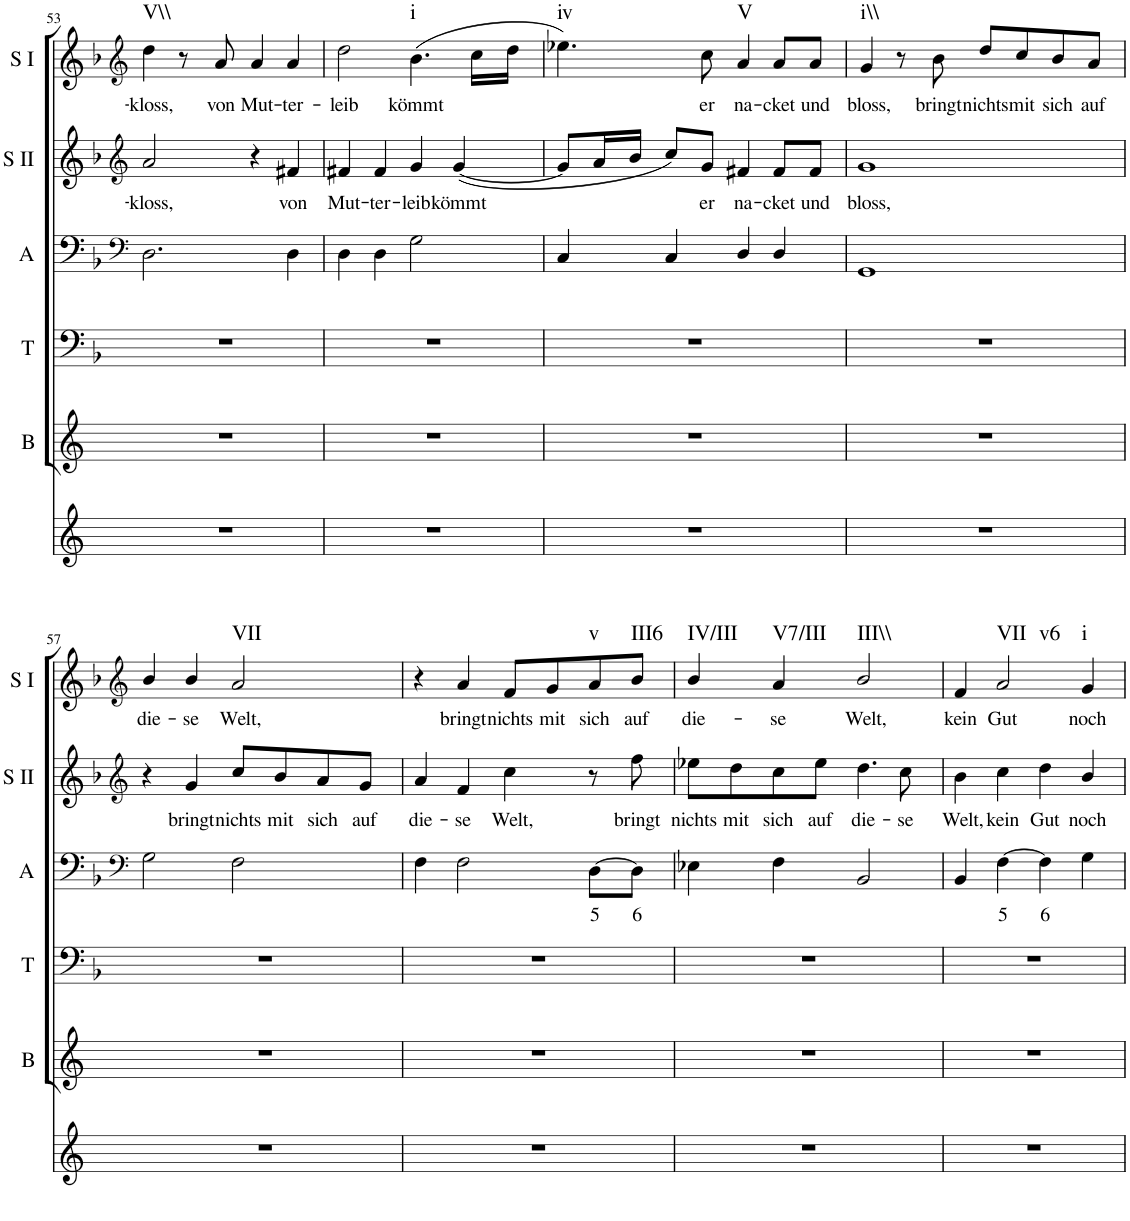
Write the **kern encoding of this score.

**kern	**kern	**kern	**kern	**text	**kern	**text	**kern	**text	**harte
*part6	*part5	*part4	*part3	*part3	*part2	*part2	*part1	*part1	*part1
*staff6	*staff5	*staff4	*staff3	*staff3	*staff2	*staff2	*staff1	*staff1	*
*I"Continuo	*I"Bass	*I"Tenor	*I"Alto	*	*I"Soprano II	*	*I"Soprano I	*	*
*	*I'B	*I'T	*I'A	*	*I'S II	*	*I'S I	*	*
!!LO:PB:g=z
*clefG2	*clefG2	*clefF4	*clefF4	*	*clefG2	*	*clefG2	*	*
*k[]	*k[]	*k[b-]	*k[b-]	*	*k[b-]	*	*k[b-]	*	*
*M4/4	*M4/4	*M4/4	*M4/4	*	*M4/4	*	*M4/4	*	*
=53	=53	=53	=53	=53	=53	=53	=53	=53	=53
!	!	!	!	!	!	!LO:LY:b	!	!LO:LY:b	!LO:H:kt=V\\
1r	1r	1r	2.D\	.	2a/	kloss,	4dd\	kloss,	N
.	.	.	.	.	.	.	8r	.	.
!	!	!	!	!	!	!	!	!LO:LY:b	!
.	.	.	.	.	.	.	8a/	von	.
!	!	!	!	!	!	!	!	!LO:LY:b	!
.	.	.	.	.	4r	.	4a/	Mut-	.
!	!	!	!	!	!	!LO:LY:b	!	!LO:LY:b	!
.	.	.	4D\	.	4f#X/	von	4a/	ter-	.
=54	=54	=54	=54	=54	=54	=54	=54	=54	=54
!	!	!	!	!	!	!LO:LY:b	!	!LO:LY:b	!
1r	1r	1r	4D\	.	4f#X/	Mut-	2dd\	leib	.
!	!	!	!	!	!	!LO:LY:b	!	!	!
.	.	.	4D\	.	4f#/	ter-	.	.	.
!	!	!	!	!	!	!LO:LY:b	!	!LO:LY:b	!LO:H:kt=i
.	.	.	2G\	.	4g/	leib	(4.b-\	kömmt	N
!	!	!	!	!	!	!LO:LY:b	!	!	!
.	.	.	.	.	([4g/	kömmt	.	.	.
.	.	.	.	.	.	.	16cc\LL	.	.
.	.	.	.	.	.	.	16dd\JJ	.	.
=55	=55	=55	=55	=55	=55	=55	=55	=55	=55
!	!	!	!	!	!	!	!	!	!LO:H:kt=iv
1r	1r	1r	4C/	.	8g/L]	.	4.ee-X\)	.	N
.	.	.	.	.	16a/L	.	.	.	.
.	.	.	.	.	16b-/JJ	.	.	.	.
.	.	.	4C/	.	8cc/L)	.	.	.	.
!	!	!	!	!	!	!LO:LY:b	!	!LO:LY:b	!
.	.	.	.	.	8g/J	er	8cc\	er	.
!	!	!	!	!	!	!LO:LY:b	!	!LO:LY:b	!LO:H:kt=V
.	.	.	4D/	.	4f#X/	na-	4a/	na-	N
!	!	!	!	!	!	!LO:LY:b	!	!LO:LY:b	!
.	.	.	4D/	.	8f#/L	cket	8a/L	cket	.
!	!	!	!	!	!	!LO:LY:b	!	!LO:LY:b	!
.	.	.	.	.	8f#/J	und	8a/J	und	.
=56	=56	=56	=56	=56	=56	=56	=56	=56	=56
!	!	!	!	!	!	!LO:LY:b	!	!LO:LY:b	!LO:H:kt=i\\
1r	1r	1r	1GG	.	1g	bloss,	4g/	bloss,	N
.	.	.	.	.	.	.	8r	.	.
!	!	!	!	!	!	!	!	!LO:LY:b	!
.	.	.	.	.	.	.	8b-\	bringt	.
!	!	!	!	!	!	!	!	!LO:LY:b	!
.	.	.	.	.	.	.	8dd/L	nichts	.
!	!	!	!	!	!	!	!	!LO:LY:b	!
.	.	.	.	.	.	.	8cc/	mit	.
!	!	!	!	!	!	!	!	!LO:LY:b	!
.	.	.	.	.	.	.	8b-/	sich	.
!	!	!	!	!	!	!	!	!LO:LY:b	!
.	.	.	.	.	.	.	8a/J	auf	.
!!LO:LB:g=z
=57	=57	=57	=57	=57	=57	=57	=57	=57	=57
*	*	*	*clefF4	*	*clefG2	*	*clefG2	*	*
!	!	!	!	!	!	!	!	!LO:LY:b	!
1r	1r	1r	2G\	.	4r	.	4b-/	die-	.
!	!	!	!	!	!	!LO:LY:b	!	!LO:LY:b	!
.	.	.	.	.	4g/	bringt	4b-/	se	.
!	!	!	!	!	!	!LO:LY:b	!	!LO:LY:b	!LO:H:kt=VII
.	.	.	2F\	.	8cc/L	nichts	2a/	Welt,	N
!	!	!	!	!	!	!LO:LY:b	!	!	!
.	.	.	.	.	8b-/	mit	.	.	.
!	!	!	!	!	!	!LO:LY:b	!	!	!
.	.	.	.	.	8a/	sich	.	.	.
!	!	!	!	!	!	!LO:LY:b	!	!	!
.	.	.	.	.	8g/J	auf	.	.	.
=58	=58	=58	=58	=58	=58	=58	=58	=58	=58
!	!	!	!	!	!	!LO:LY:b	!	!	!
1r	1r	1r	4F\	.	4a/	die-	4r	.	.
!	!	!	!	!	!	!LO:LY:b	!	!LO:LY:b	!
.	.	.	2F\	.	4f/	se	4a/	bringt	.
!	!	!	!	!	!	!LO:LY:b	!	!LO:LY:b	!
.	.	.	.	.	4cc\	Welt,	8f/L	nichts	.
!	!	!	!	!	!	!	!	!LO:LY:b	!
.	.	.	.	.	.	.	8g/	mit	.
!	!	!	!	!LO:LY:b	!	!	!	!LO:LY:b	!LO:H:kt=v
.	.	.	[8D\L	5	8r	.	8a/	sich	N
!	!	!	!	!LO:LY:b	!	!LO:LY:b	!	!LO:LY:b	!LO:H:kt=III6
.	.	.	8D\J]	6	8ff\	bringt	8b-/J	auf	N
=59	=59	=59	=59	=59	=59	=59	=59	=59	=59
!	!	!	!	!	!	!LO:LY:b	!	!LO:LY:b	!LO:H:kt=IV/III
1r	1r	1r	4E-X\	.	8ee-X\L	nichts	4b-/	die-	N
!	!	!	!	!	!	!LO:LY:b	!	!	!
.	.	.	.	.	8dd\	mit	.	.	.
!	!	!	!	!	!	!LO:LY:b	!	!LO:LY:b	!LO:H:kt=V7/III
.	.	.	4F\	.	8cc\	sich	4a/	se	N
!	!	!	!	!	!	!LO:LY:b	!	!	!
.	.	.	.	.	8ee-\J	auf	.	.	.
!	!	!	!	!	!	!LO:LY:b	!	!LO:LY:b	!LO:H:kt=III\\
.	.	.	2BB-/	.	4.dd\	die-	2b-/	Welt,	N
!	!	!	!	!	!	!LO:LY:b	!	!	!
.	.	.	.	.	8cc\	se	.	.	.
=60	=60	=60	=60	=60	=60	=60	=60	=60	=60
!	!	!	!	!	!	!LO:LY:b	!	!LO:LY:b	!
1r	1r	1r	4BB-/	.	4b-\	Welt,	4f/	kein	.
!	!	!	!	!LO:LY:b	!	!LO:LY:b	!	!LO:LY:b	!LO:H:n=1:kt=VII
!	!	!	!	!	!	!	!	!	!LO:H:n=2:kt=v6
.	.	.	[4F\	5	4cc\	kein	2a/	Gut	N N
!	!	!	!	!LO:LY:b	!	!LO:LY:b	!	!	!
.	.	.	4F\]	6	4dd\	Gut	.	.	.
!	!	!	!	!	!	!LO:LY:b	!	!LO:LY:b	!LO:H:kt=i
.	.	.	4G\	.	4b-/	noch	4g/	noch	N
=	=	=	=	=	=	=	=	=	=
*-	*-	*-	*-	*-	*-	*-	*-	*-	*-
